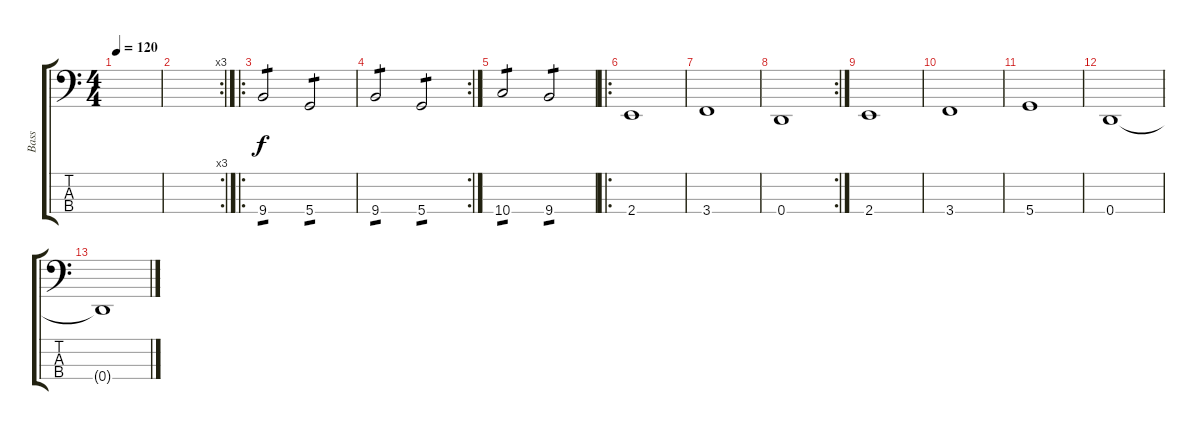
\track ("Bass" "Bass") {instrument electricbassfinger}
\staff {score tabs}
\tuning (F2 C2 G1 D1) {hide}
\ts (4 4)
\tempo 120
\clef f4
\ks c
|
\rc 3
|
\ro
9.4.2{tp 1} 5.4.2{tp 1} |
\rc 2
9.4.2{tp 1} 5.4.2{tp 1} |
10.4.2{tp 1} 9.4.2{tp 1} |
\ro
2.4.1 |
3.4.1 |
\rc 2
0.4.1 |
2.4.1 |
3.4.1 |
5.4.1 |
0.4.1 |
0.4{t}.1
